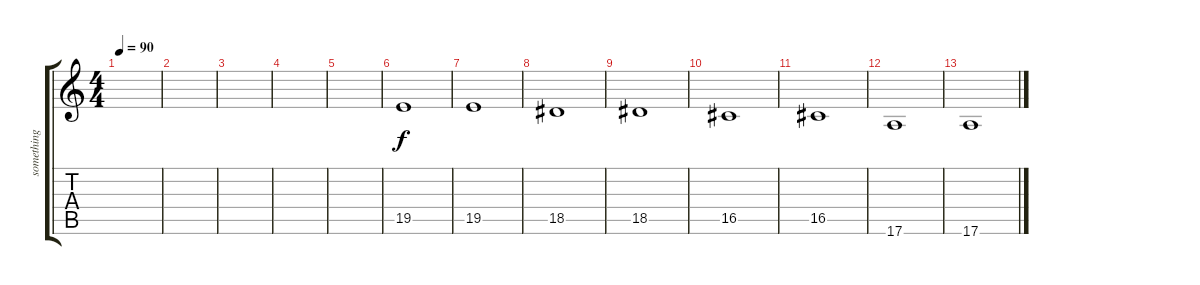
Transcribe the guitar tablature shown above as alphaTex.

\track ("something" "something") {instrument synthstrings2}
\staff {score tabs}
\tuning (E4 B3 G3 D3 A2 E2) {hide}
\ts (4 4)
\tempo 90
\clef g2
\ks c
|
|
|
|
|
19.5.1 |
19.5.1 |
18.5.1 |
18.5.1 |
16.5.1 |
16.5.1 |
17.6.1 |
17.6.1
